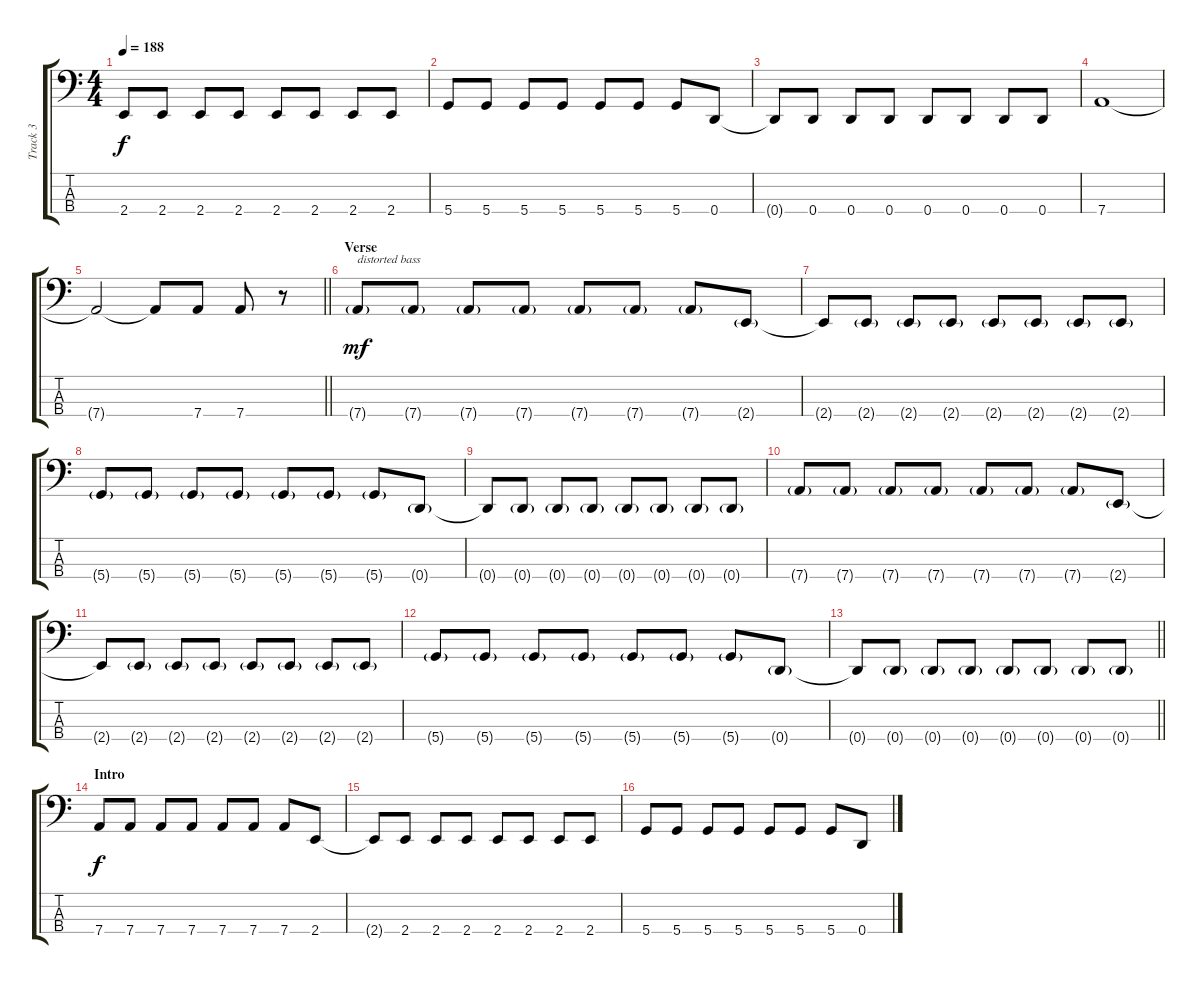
\track ("Track 3" "Track 3") {instrument electricbasspick}
\staff {score tabs}
\tuning (G2 D2 A1 D1) {hide}
\ts (4 4)
\tempo 188
\clef f4
\ks c
2.4{t}.8{dy f} 2.4.8 2.4.8 2.4.8 2.4.8 2.4.8 2.4.8 2.4.8 |
5.4.8 5.4.8 5.4.8 5.4.8 5.4.8 5.4.8 5.4.8 0.4.8 |
0.4{t}.8 0.4.8 0.4.8 0.4.8 0.4.8 0.4.8 0.4.8 0.4.8 |
7.4.1 |
\barLineRight lightlight
7.4{t}.2 7.4{t}.8 7.4.8 7.4.8 r.8 |
\section ("" "Verse")
7.4{g}.8{txt "distorted bass" dy mf instrument lead8bassandlead} 7.4{g}.8 7.4{g}.8 7.4{g}.8 7.4{g}.8 7.4{g}.8 7.4{g}.8 2.4{g}.8 |
2.4{t}.8 2.4{g}.8 2.4{g}.8 2.4{g}.8 2.4{g}.8 2.4{g}.8 2.4{g}.8 2.4{g}.8 |
5.4{g}.8 5.4{g}.8 5.4{g}.8 5.4{g}.8 5.4{g}.8 5.4{g}.8 5.4{g}.8 0.4{g}.8 |
0.4{t}.8 0.4{g}.8 0.4{g}.8 0.4{g}.8 0.4{g}.8 0.4{g}.8 0.4{g}.8 0.4{g}.8 |
7.4{g}.8 7.4{g}.8 7.4{g}.8 7.4{g}.8 7.4{g}.8 7.4{g}.8 7.4{g}.8 2.4{g}.8 |
2.4{t}.8 2.4{g}.8 2.4{g}.8 2.4{g}.8 2.4{g}.8 2.4{g}.8 2.4{g}.8 2.4{g}.8 |
5.4{g}.8 5.4{g}.8 5.4{g}.8 5.4{g}.8 5.4{g}.8 5.4{g}.8 5.4{g}.8 0.4{g}.8 |
\barLineRight lightlight
0.4{t}.8 0.4{g}.8 0.4{g}.8 0.4{g}.8 0.4{g}.8 0.4{g}.8 0.4{g}.8 0.4{g}.8 |
\section ("" "Intro")
7.4.8{dy f instrument electricbasspick} 7.4.8 7.4.8 7.4.8 7.4.8 7.4.8 7.4.8 2.4.8 |
2.4{t}.8 2.4.8 2.4.8 2.4.8 2.4.8 2.4.8 2.4.8 2.4.8 |
5.4.8 5.4.8 5.4.8 5.4.8 5.4.8 5.4.8 5.4.8 0.4.8
